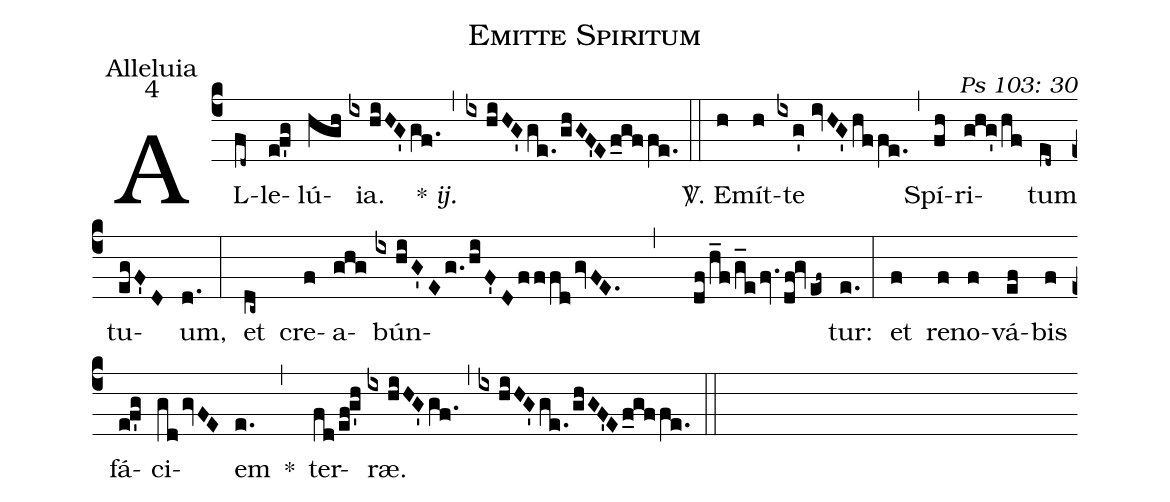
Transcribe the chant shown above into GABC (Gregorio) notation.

name: Emitte Spiritum;
office-part: Alleluia;
mode: 4;
commentary: Ps 103: 30;
%%
(c4) AL(fd~)le(e!f'g)lú(hgh)ia.(ix/hiHG'gf.) {*} <i>ij.</i>(,) (ix/hiHG'ge./ghGF'E/f_gf/fe.) (::)
<sp>V/</sp>. E(h)mít(h)te(ixg'//ivHG'/hffe.) (,) Spí(fh)ri(ghg'/hf)tum(ed~) tu(egF'D)um,(d.) (:)
et(dc~) cre(f)a(ghg)bún(ix/hiG'E/g./hiF'D/fffd/gvFE. , df/h_f/g_e/fv.df!gv/ef~)tur:(e.) (:)
et(f) re(f)no(f)vá(ef)bis(f) fá(e!f'g)ci(gd/gvFE)em(e.) *(,) ter(fd/ef!g'h)ræ.(ix/hiHG'/gf.) (,) (ix/hiHG'/ge./ghGF'E/f_gffe.) (::)
